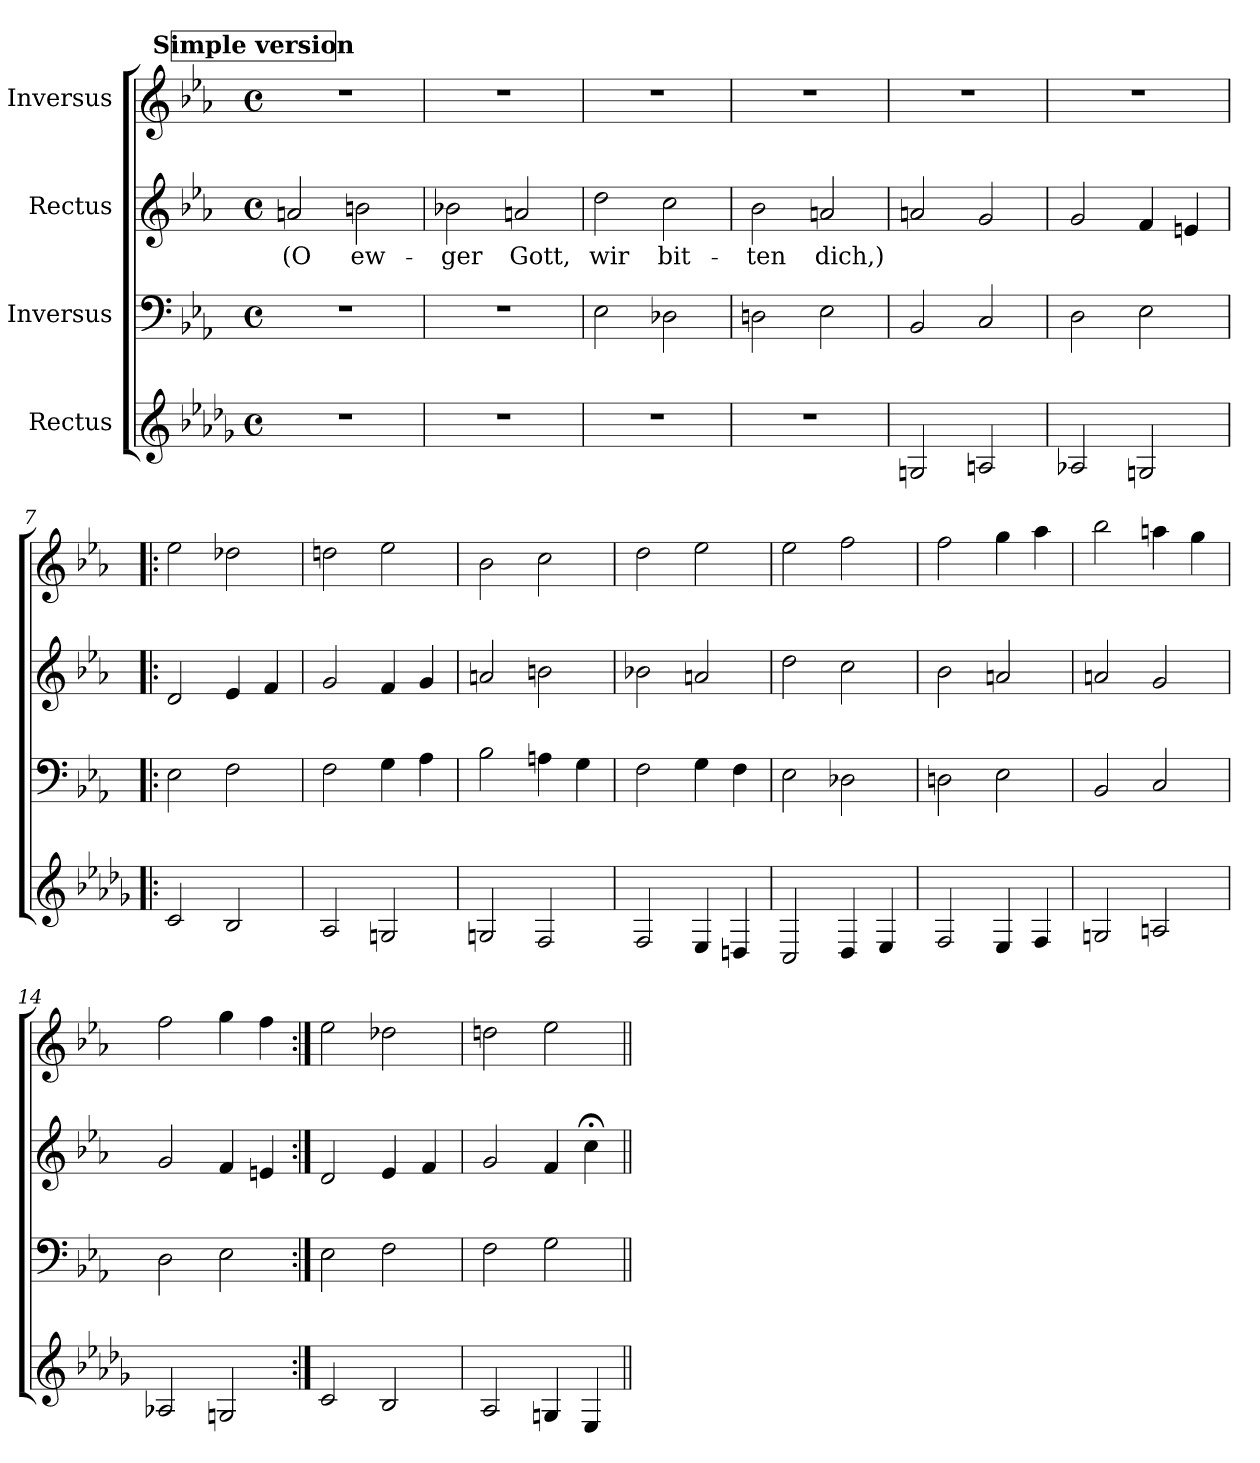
**kern	**kern	**kern	**text	**kern
*part4	*part3	*part2	*part2	*part1
*staff4	*staff3	*staff2	*staff2	*staff1
*I"Rectus	*I"Inversus	*I"Rectus	*	*I"Inversus
*clefG2	*clefF4	*clefG2	*	*clefG2
*ITrd8c14	*	*ITrd1c2	*	*
*k[b-e-a-d-g-]	*k[b-e-a-]	*k[b-e-a-d-g-]	*	*k[b-e-a-]
*M4/4	*M4/4	*M4/4	*	*M4/4
*met(c)	*met(c)	*met(c)	*	*met(c)
*MM96	*MM96	*MM96	*	*MM96
!!LO:REH:place=s1:a:B:fs=14:t=Simple version
=1	=1	=1	=1	=1
!	!	!	!LO:LY:b	!
1r	1r	2gn/	(O	1r
!	!	!	!LO:LY:b	!
.	.	2an\	ew-	.
=2	=2	=2	=2	=2
!	!	!	!LO:LY:b	!
1r	1r	2a-X\	-ger	1r
!	!	!	!LO:LY:b	!
.	.	2gn/	Gott,	.
=3	=3	=3	=3	=3
!	!	!	!LO:LY:b	!
1r	2E-\	2cc\	wir	1r
!	!	!	!LO:LY:b	!
.	2D-X\	2b-\	bit-	.
=4	=4	=4	=4	=4
!	!	!	!LO:LY:b	!
1r	2Dn\	2a-\	-ten	1r
!	!	!	!LO:LY:b	!
.	2E-\	2gn/	dich,)	.
=5	=5	=5	=5	=5
2GGn/	2BB-/	2gn/	.	1r
2AAn/	2C/	2f/	.	.
=6	=6	=6	=6	=6
2AA-X/	2D\	2f/	.	1r
2GGn/	2E-\	4e-/	.	.
.	.	4dn/	.	.
=7!|:	=7!|:	=7!|:	=7!|:	=7!|:
2C/	2E-\	2c/	.	2ee-\
2BB-/	2F\	4d-/	.	2dd-X\
.	.	4e-/	.	.
=8	=8	=8	=8	=8
2AA-/	2F\	2f/	.	2ddn\
2GGn/	4G\	4e-/	.	2ee-\
.	4A-\	4f/	.	.
!!LO:LB:g=z
=9	=9	=9	=9	=9
2GGn/	2B-\	2gn/	.	2b-\
2FF/	4An\	2an\	.	2cc\
.	4G\	.	.	.
=10	=10	=10	=10	=10
2FF/	2F\	2a-X\	.	2dd\
4EE-/	4G\	2gn/	.	2ee-\
4DDn/	4F\	.	.	.
=11	=11	=11	=11	=11
2CC/	2E-\	2cc\	.	2ee-\
4DD-/	2D-X\	2b-\	.	2ff\
4EE-/	.	.	.	.
=12	=12	=12	=12	=12
2FF/	2Dn\	2a-\	.	2ff\
4EE-/	2E-\	2gn/	.	4gg\
4FF/	.	.	.	4aa-\
=13	=13	=13	=13	=13
2GGn/	2BB-/	2gn/	.	2bb-\
2AAn/	2C/	2f/	.	4aan\
.	.	.	.	4gg\
=14	=14	=14	=14	=14
2AA-X/	2D\	2f/	.	2ff\
2GGn/	2E-\	4e-/	.	4gg\
.	.	4dn/	.	4ff\
=15:|!	=15:|!	=15:|!	=15:|!	=15:|!
2C/	2E-\	2c/	.	2ee-\
2BB-/	2F\	4d-/	.	2dd-X\
.	.	4e-/	.	.
=16	=16	=16	=16	=16
2AA-/	2F\	2f/	.	2ddn\
4GGn/	2G\	4e-/	.	2ee-\
4EE-/	.	4b-;<\	.	.
=||	=||	=||	=||	=||
*-	*-	*-	*-	*-
